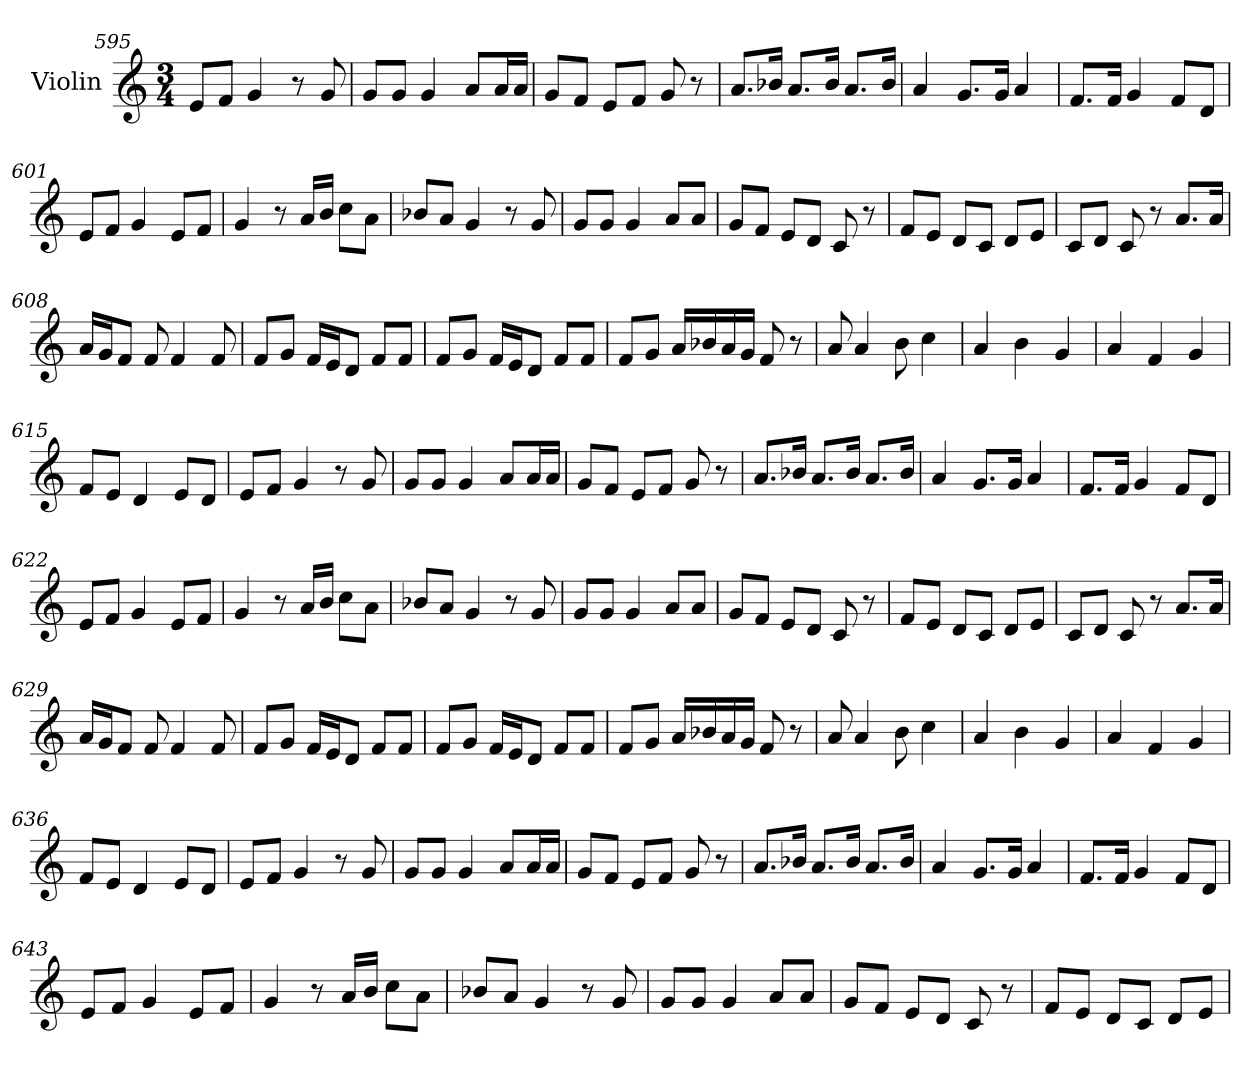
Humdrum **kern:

**kern
*part1
*staff1
*I"Violin
*clefG2
*k[]
*M3/4
=595
8e/L
8f/J
4g/
8r
8g/
!!LO:LB:g=z
=596
8g/L
8g/J
4g/
8a/L
16a/L
16a/JJ
=597
8g/L
8f/J
8e/L
8f/J
8g/
8r
=598
8.a/L
16b-X/Jk
8.a/L
16b-/Jk
8.a/L
16b-/Jk
=599
4a/
8.g/L
16g/Jk
4a/
=600
8.f/L
16f/Jk
4g/
8f/L
8d/J
=601
8e/L
8f/J
4g/
8e/L
8f/J
!!LO:LB:g=z
=602
4g/
8r
16a/LL
16b/JJ
8cc\L
8a\J
=603
8b-X/L
8a/J
4g/
8r
8g/
=604
8g/L
8g/J
4g/
8a/L
8a/J
=605
8g/L
8f/J
8e/L
8d/J
8c/
8r
=606
8f/L
8e/J
8d/L
8c/J
8d/L
8e/J
=607
8c/L
8d/J
8c/
8r
8.a/L
16a/Jk
!!LO:PB:g=z
=608
16a/LL
16g/J
8f/J
8f/
4f/
8f/
=609
8f/L
8g/J
16f/LL
16e/J
8d/J
8f/L
8f/J
=610
8f/L
8g/J
16f/LL
16e/J
8d/J
8f/L
8f/J
=611
8f/L
8g/J
16a/LL
16b-X/
16a/
16g/JJ
8f/
8r
=612
8a/
4a/
8b\
4cc\
=613
4a/
4b\
4g/
!!LO:LB:g=z
=614
4a/
4f/
4g/
=615
8f/L
8e/J
4d/
8e/L
8d/J
=616
8e/L
8f/J
4g/
8r
8g/
=617
8g/L
8g/J
4g/
8a/L
16a/L
16a/JJ
=618
8g/L
8f/J
8e/L
8f/J
8g/
8r
=619
8.a/L
16b-X/Jk
8.a/L
16b-/Jk
8.a/L
16b-/Jk
!!LO:LB:g=z
=620
4a/
8.g/L
16g/Jk
4a/
=621
8.f/L
16f/Jk
4g/
8f/L
8d/J
=622
8e/L
8f/J
4g/
8e/L
8f/J
=623
4g/
8r
16a/LL
16b/JJ
8cc\L
8a\J
=624
8b-X/L
8a/J
4g/
8r
8g/
=625
8g/L
8g/J
4g/
8a/L
8a/J
!!LO:LB:g=z
=626
8g/L
8f/J
8e/L
8d/J
8c/
8r
=627
8f/L
8e/J
8d/L
8c/J
8d/L
8e/J
=628
8c/L
8d/J
8c/
8r
8.a/L
16a/Jk
=629
16a/LL
16g/J
8f/J
8f/
4f/
8f/
=630
8f/L
8g/J
16f/LL
16e/J
8d/J
8f/L
8f/J
=631
8f/L
8g/J
16f/LL
16e/J
8d/J
8f/L
8f/J
!!LO:LB:g=z
=632
8f/L
8g/J
16a/LL
16b-X/
16a/
16g/JJ
8f/
8r
=633
8a/
4a/
8b\
4cc\
=634
4a/
4b\
4g/
=635
4a/
4f/
4g/
=636
8f/L
8e/J
4d/
8e/L
8d/J
=637
8e/L
8f/J
4g/
8r
8g/
!!LO:LB:g=z
=638
8g/L
8g/J
4g/
8a/L
16a/L
16a/JJ
=639
8g/L
8f/J
8e/L
8f/J
8g/
8r
=640
8.a/L
16b-X/Jk
8.a/L
16b-/Jk
8.a/L
16b-/Jk
=641
4a/
8.g/L
16g/Jk
4a/
=642
8.f/L
16f/Jk
4g/
8f/L
8d/J
=643
8e/L
8f/J
4g/
8e/L
8f/J
!!LO:LB:g=z
=644
4g/
8r
16a/LL
16b/JJ
8cc\L
8a\J
=645
8b-X/L
8a/J
4g/
8r
8g/
=646
8g/L
8g/J
4g/
8a/L
8a/J
=647
8g/L
8f/J
8e/L
8d/J
8c/
8r
=648
8f/L
8e/J
8d/L
8c/J
8d/L
8e/J
=
*-
